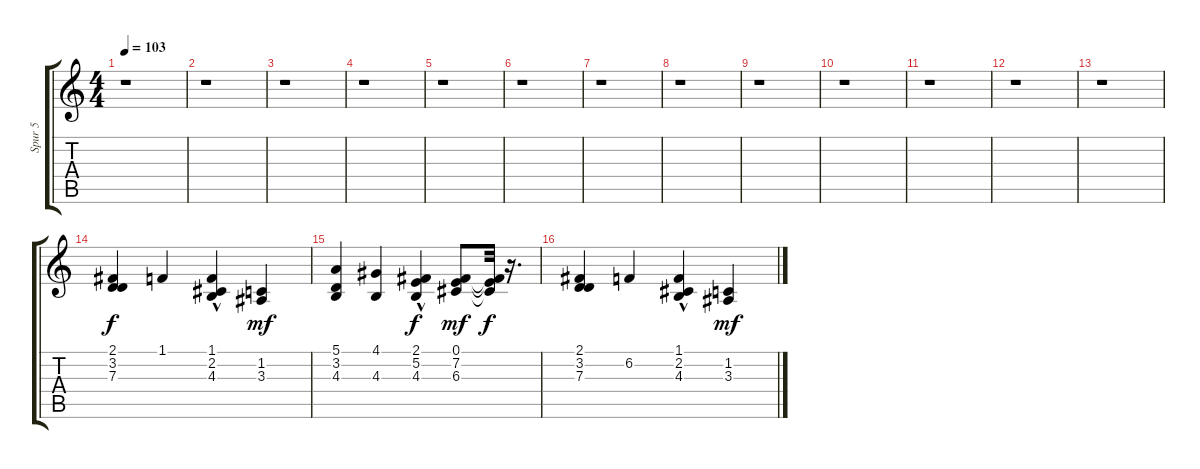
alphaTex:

\track ("Spur 5" "Spur 5") {instrument brasssection}
\staff {score tabs}
\tuning (E4 B3 G3 D3 A2 E2) {hide}
\ts (4 4)
\tempo 103
\clef g2
\ks c
r.1{dy f} |
r.1 |
r.1 |
r.1 |
r.1 |
r.1 |
r.1 |
r.1 |
r.1 |
r.1 |
r.1 |
r.1 |
r.1 |
(2.1 3.2 7.3).4 1.1.4 (1.1{hac} 2.2 4.3).4 (1.2 3.3).4{dy mf} |
(5.1 3.2 4.3).4 (4.1 4.3).4 (2.1 5.2{hac} 4.3).4{dy f} (0.1 7.2 6.3).8{dy mf} (0.1{t} 7.2{t} 6.3{t}).32{dy f} r.16{d} |
(2.1 3.2 7.3).4 6.2.4 (1.1{hac} 2.2 4.3).4 (1.2 3.3).4{dy mf}
